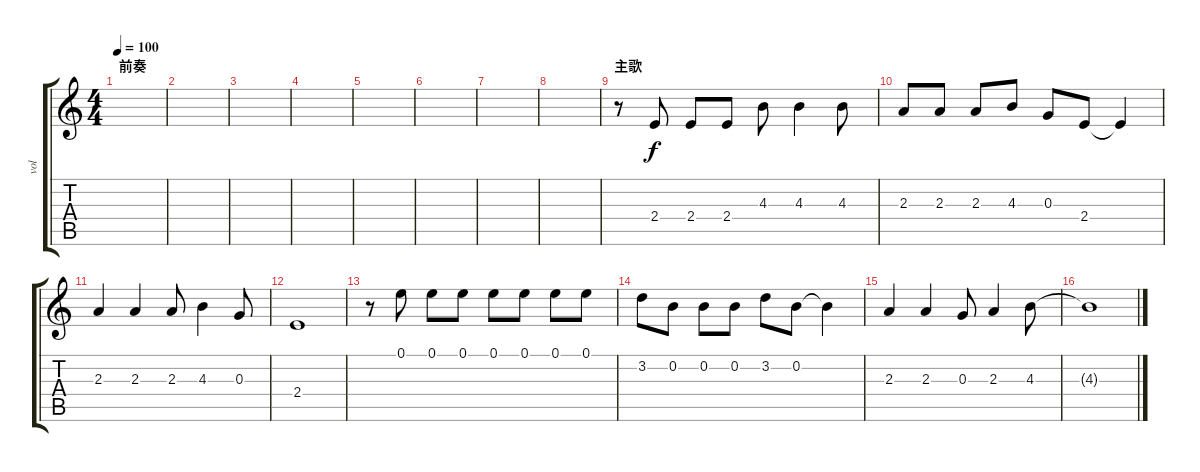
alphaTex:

\track ("vol" "vol") {instrument overdrivenguitar}
\staff {score tabs}
\tuning (E4 B3 G3 D3 A2 E2) {hide}
\ts (4 4)
\section ("" "前奏")
\tempo 100
\clef g2
\ks c
|
|
|
|
|
|
|
|
\section ("" "主歌")
r.8 2.4.8 2.4.8 2.4.8 4.3.8 4.3.4 4.3.8 |
2.3.8 2.3.8 2.3.8 4.3.8 0.3.8 2.4.8 2.4{t}.4 |
2.3.4 2.3.4 2.3.8 4.3.4 0.3.8 |
2.4.1 |
r.8 0.1.8 0.1.8 0.1.8 0.1.8 0.1.8 0.1.8 0.1.8 |
3.2.8 0.2.8 0.2.8 0.2.8 3.2.8 0.2.8 0.2{t}.4 |
2.3.4 2.3.4 0.3.8 2.3.4 4.3.8 |
4.3{t}.1
